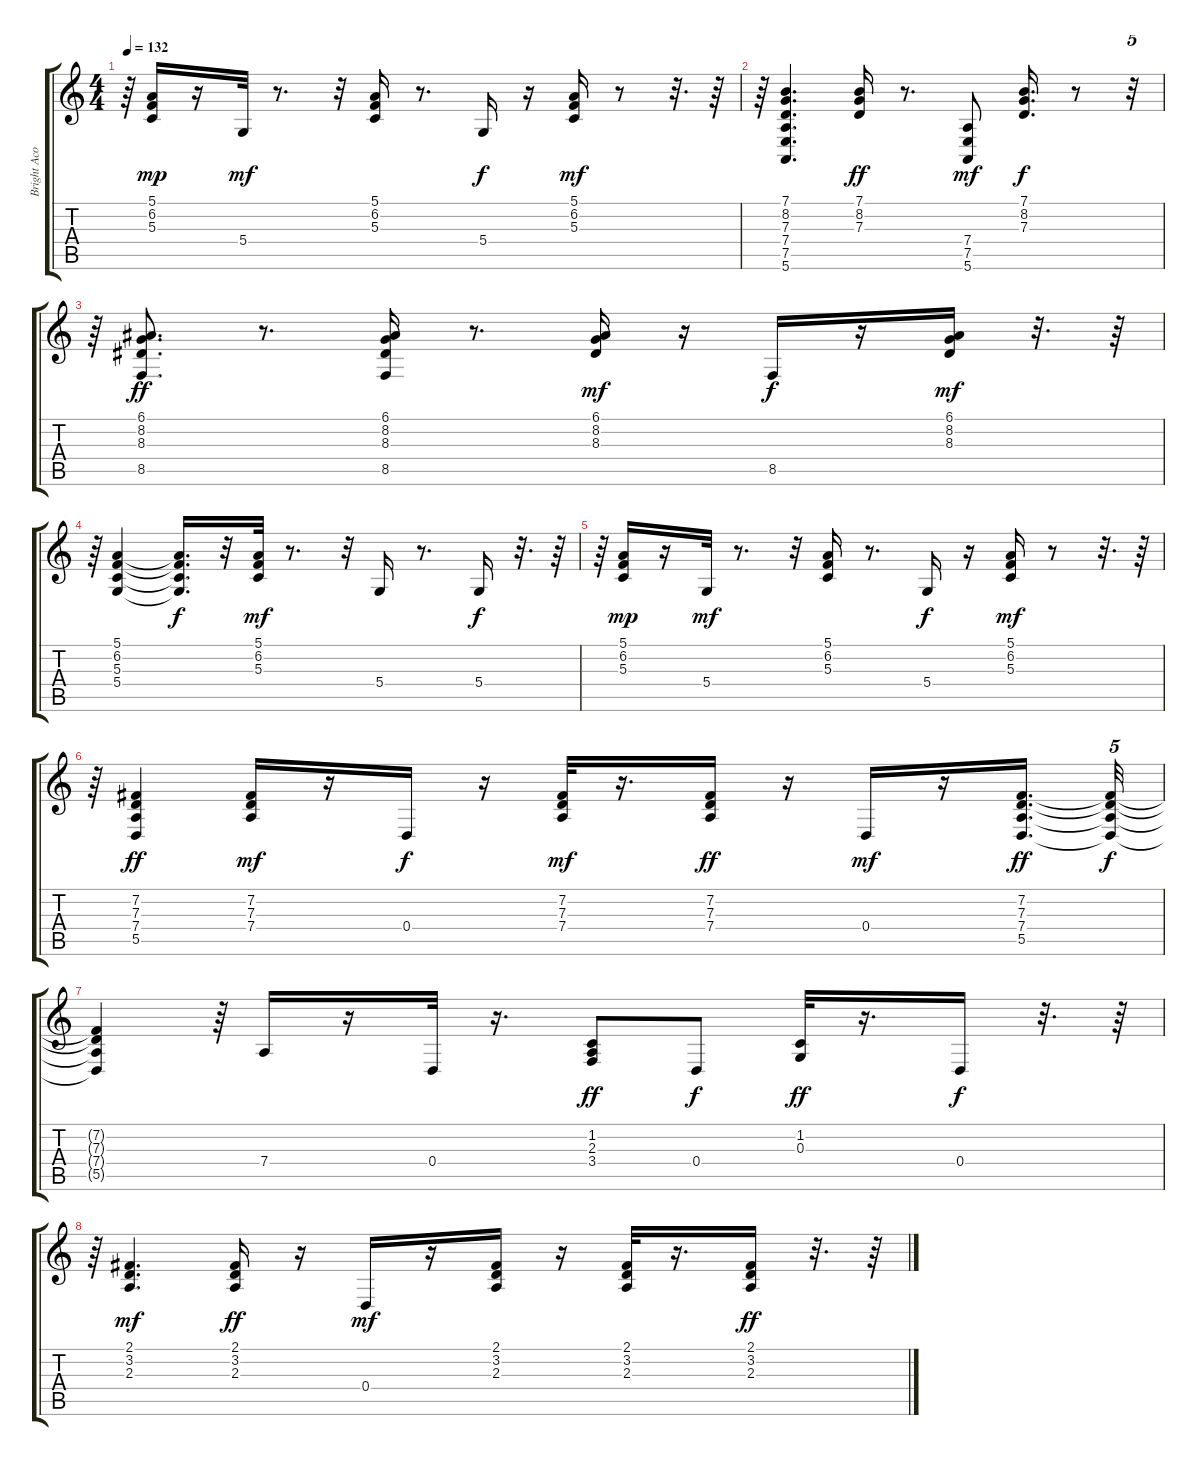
\track ("Bright Acoustic" "Bright Aco") {instrument brightacousticpiano}
\staff {score tabs}
\tuning (E4 B3 G3 D3 A2 E2) {hide}
\ts (4 4)
\tempo 132
\clef g2
\ks c
r.64{dy f} (5.1 6.2 5.3).16{dy mp} r.16 5.4.32{dy mf} r.8{d} r.32 (5.1 6.2 5.3).16 r.8{d} 5.4.16{dy f} r.16 (5.1 6.2 5.3).16{dy mf} r.8 r.32{d} r.64 |
r.64 (7.1 8.2 7.3 7.4 7.5 5.6).4{d} (7.1 8.2 7.3).16{dy ff} r.8{d} (7.4 7.5 5.6).8{dy mf} (7.1 8.2 7.3).16{d dy f} r.8 r.32{tu (5 4)} |
r.64 (6.1 8.2 8.3 8.5).8{d dy ff} r.8{d} (6.1 8.2 8.3 8.5).16 r.8{d} (6.1 8.2 8.3).16{dy mf} r.16 8.5.16{dy f} r.16 (6.1 8.2 8.3).16{dy mf} r.32{d} r.64 |
r.64 (5.1 6.2 5.3 5.4).4 (5.1{t} 6.2{t} 5.3{t} 5.4{t}).16{d dy f} r.32 (5.1 6.2 5.3).32{dy mf} r.8{d} r.32 5.4.16 r.8{d} 5.4.16{dy f} r.32{d} r.64 |
r.64 (5.1 6.2 5.3).16{dy mp} r.16 5.4.32{dy mf} r.8{d} r.32 (5.1 6.2 5.3).16 r.8{d} 5.4.16{dy f} r.16 (5.1 6.2 5.3).16{dy mf} r.8 r.32{d} r.64 |
r.64 (7.2 7.3 7.4 5.5).4{dy ff} (7.2 7.3 7.4).16{dy mf} r.16 0.4.16{dy f} r.16 (7.2 7.3 7.4).32{dy mf} r.16{d} (7.2 7.3 7.4).16{dy ff} r.16 0.4.16{dy mf} r.16 (7.2 7.3 7.4 5.5).16{d dy ff} (7.2{t} 7.3{t} 7.4{t} 5.5{t}).32{tu (5 4) dy f} |
(7.2{t} 7.3{t} 7.4{t} 5.5{t}).4 r.64 7.4.16 r.16 0.4.32 r.16{d} (1.2 2.3 3.4).8{dy ff} 0.4.8{dy f} (1.2 0.3).32{dy ff} r.16{d} 0.4.16{dy f} r.32{d} r.64 |
r.64 (2.1 3.2 2.3).4{d dy mf} (2.1 3.2 2.3).16{dy ff} r.16 0.4.16{dy mf} r.16 (2.1 3.2 2.3).16 r.16 (2.1 3.2 2.3).32 r.16{d} (2.1 3.2 2.3).16{dy ff} r.32{d} r.64
